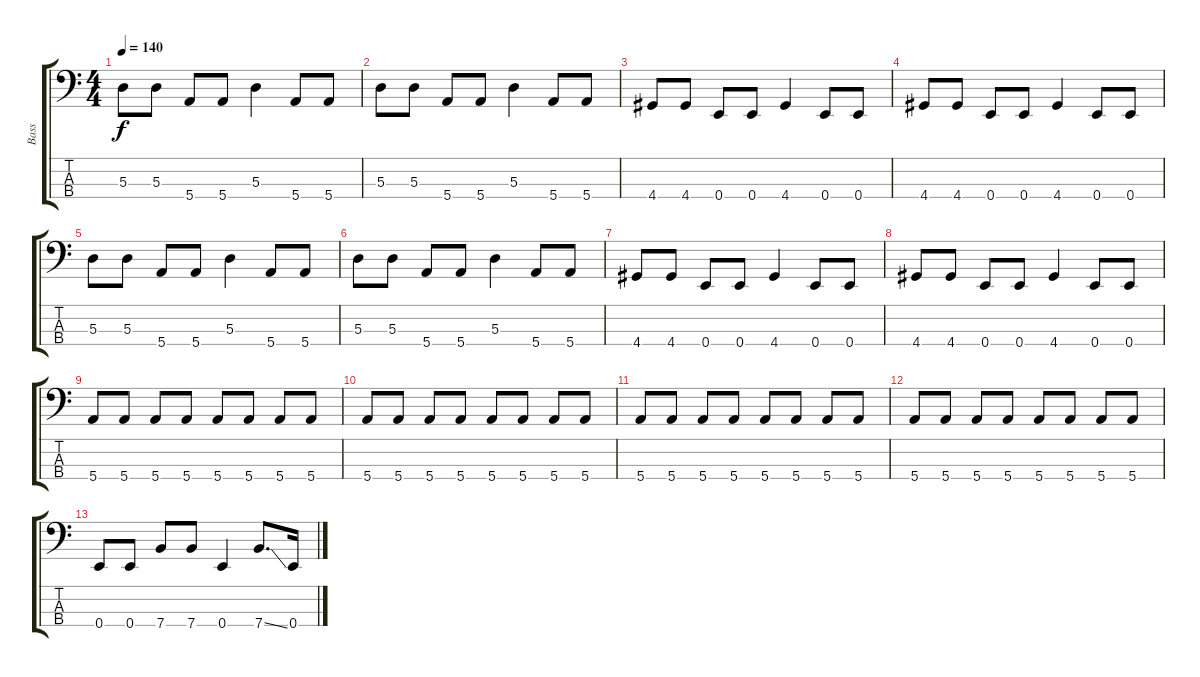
\track ("Bass" "Bass") {instrument electricbassfinger}
\staff {score tabs}
\tuning (G2 D2 A1 E1) {hide}
\ts (4 4)
\tempo 140
\clef f4
\ks c
5.3.8{dy f} 5.3.8 5.4.8 5.4.8 5.3.4 5.4.8 5.4.8 |
5.3.8 5.3.8 5.4.8 5.4.8 5.3.4 5.4.8 5.4.8 |
4.4.8 4.4.8 0.4.8 0.4.8 4.4.4 0.4.8 0.4.8 |
4.4.8 4.4.8 0.4.8 0.4.8 4.4.4 0.4.8 0.4.8 |
5.3.8 5.3.8 5.4.8 5.4.8 5.3.4 5.4.8 5.4.8 |
5.3.8 5.3.8 5.4.8 5.4.8 5.3.4 5.4.8 5.4.8 |
4.4.8 4.4.8 0.4.8 0.4.8 4.4.4 0.4.8 0.4.8 |
4.4.8 4.4.8 0.4.8 0.4.8 4.4.4 0.4.8 0.4.8 |
5.4.8 5.4.8 5.4.8 5.4.8 5.4.8 5.4.8 5.4.8 5.4.8 |
5.4.8 5.4.8 5.4.8 5.4.8 5.4.8 5.4.8 5.4.8 5.4.8 |
5.4.8 5.4.8 5.4.8 5.4.8 5.4.8 5.4.8 5.4.8 5.4.8 |
5.4.8 5.4.8 5.4.8 5.4.8 5.4.8 5.4.8 5.4.8 5.4.8 |
0.4.8 0.4.8 7.4.8 7.4.8 0.4.4 7.4{ss}.8{d} 0.4.16
